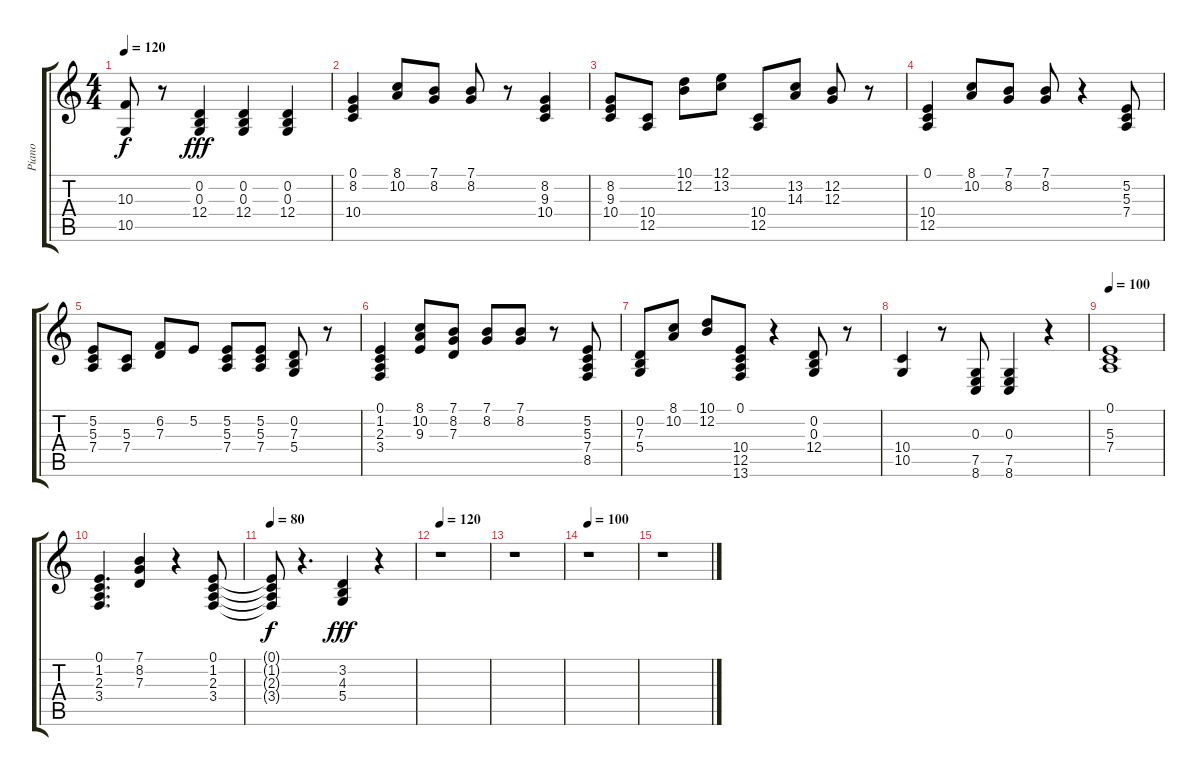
\track ("Piano" "Piano") {instrument acousticgrandpiano}
\staff {score tabs}
\tuning (E4 B3 G3 D3 A2 E2) {hide}
\ts (4 4)
\tempo 120
\clef g2
\ks c
(10.3{t} 10.5{t}).8{dy f} r.8 (0.2 0.3 12.4).4{dy fff} (0.2 0.3 12.4).4 (0.2 0.3 12.4).4 |
(0.1 8.2 10.4).4 (8.1 10.2).8 (7.1 8.2).8 (7.1 8.2).8 r.8 (8.2 9.3 10.4).4 |
(8.2 9.3 10.4).8 (10.4 12.5).8 (10.1 12.2).8 (12.1 13.2).8 (10.4 12.5).8 (13.2 14.3).8 (12.2 12.3).8 r.8 |
(0.1 10.4 12.5).4 (8.1 10.2).8 (7.1 8.2).8 (7.1 8.2).8 r.4 (5.2 5.3 7.4).8 |
(5.2 5.3 7.4).8 (5.3 7.4).8 (6.2 7.3).8 5.2.8 (5.2 5.3 7.4).8 (5.2 5.3 7.4).8 (0.2 7.3 5.4).8 r.8 |
(0.1 1.2 2.3 3.4).4 (8.1 10.2 9.3).8 (7.1 8.2 7.3).8 (7.1 8.2).8 (7.1 8.2).8 r.8 (5.2 5.3 7.4 8.5).8 |
(0.2 7.3 5.4).8 (8.1 10.2).8 (10.1 12.2).8 (0.1 10.4 12.5 13.6).8 r.4 (0.2 0.3 12.4).8 r.8 |
(10.4 10.5).4 r.8 (0.3 7.5 8.6).8 (0.3 7.5 8.6).4 r.4 |
\tempo 100
(0.1 5.3 7.4).1 |
(0.1 1.2 2.3 3.4).4{d} (7.1 8.2 7.3).4 r.4 (0.1 1.2 2.3 3.4).8 |
\tempo 80
(0.1{t} 1.2{t} 2.3{t} 3.4{t}).8{dy f} r.4{d} (3.2 4.3 5.4).4{dy fff} r.4 |
\tempo 120
r.1 |
r.1 |
\tempo 100
r.1 |
r.1
